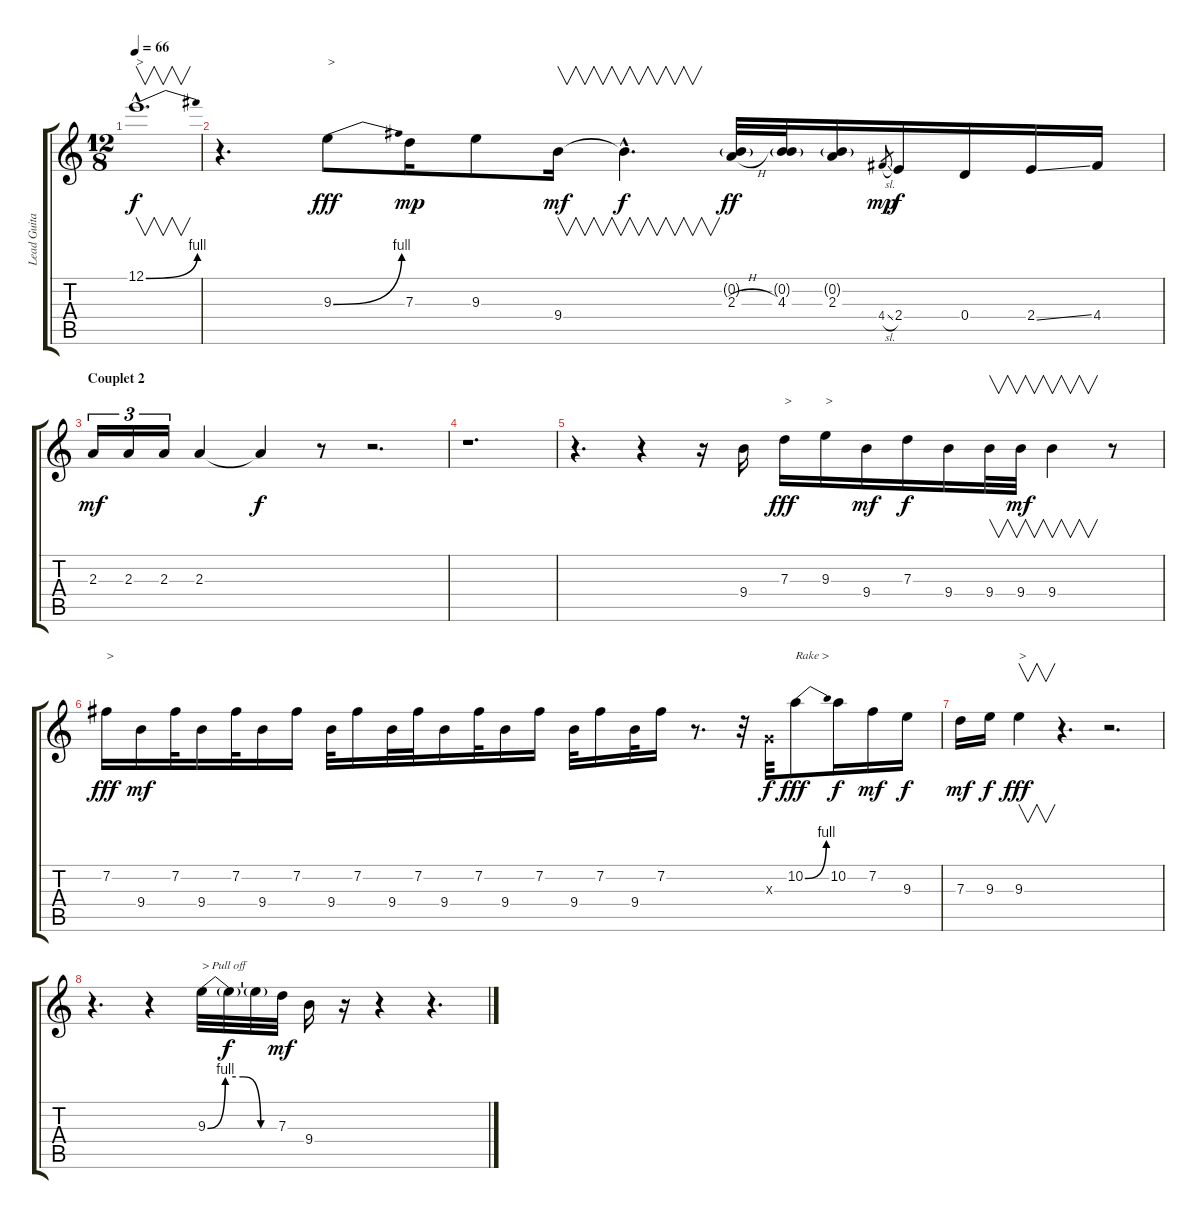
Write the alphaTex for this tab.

\track ("Lead Guitar" "Lead Guita") {instrument electricguitarjazz}
\staff {score tabs}
\tuning (E4 B3 G3 D3 A2 E2) {hide}
\ts (12 8)
\tempo 66
\clef g2
\ks c
12.1{be (bend 0 0 60 4) hac}.1{v d txt ">" dy f} |
r.4{d} 9.3{be (bend 0 0 60 4)}.8{txt ">" dy fff} 7.3.16{dy mp} 9.3.8 9.4.16{v dy mf} 9.4{hac t}.4{v d dy f} (0.2{g} 2.3{h}).32{dy ff} (0.2{g} 4.3).32 (0.2{g} 2.3).16 4.4{sl}.8{gr dy mp} 2.4.16{dy f} 0.4.16 2.4{ss}.16 4.4.16 |
\section ("" "Couplet 2")
2.3.16{tu (3 2) dy mf} 2.3.16{tu (3 2)} 2.3.16{tu (3 2)} 2.3.4 2.3{t}.4{dy f} r.8 r.2{d} |
r.1{d} |
r.4{d} r.4 r.16 9.4.16 7.3.16{txt ">" dy fff} 9.3.16{txt ">"} 9.4.16{dy mf} 7.3.16{dy f} 9.4.16 9.4.32{v} 9.4.32{v dy mf} 9.4.4{v} r.8 |
7.2.16{txt ">" dy fff} 9.4.16{dy mf} 7.2.32 9.4.16 7.2.32 9.4.16 7.2.16 9.4.32 7.2.16 9.4.32 7.2.32 9.4.16 7.2.32 9.4.16 7.2.16 9.4.32 7.2.16 9.4.32 7.2.16 r.8{d} r.32 0.3{x}.32{dy f} 10.2{be (bend 0 0 60 4)}.8{txt "Rake >" dy fff} 10.2.16{dy f} 7.2.16{dy mf} 9.3.16{dy f} |
7.3.16{dy mf} 9.3.16{dy f} 9.3.4{v txt ">" dy fff} r.4{d} r.2{d} |
r.4{d} r.4 9.3{be (custom 0 0 15 4 30 4 45 0 60 0)}.32{txt "> Pull off"} 9.3{t}.32{dy f} 9.3{t}.32 7.3.32{dy mf} 9.4.16 r.16 r.4 r.4{d}
